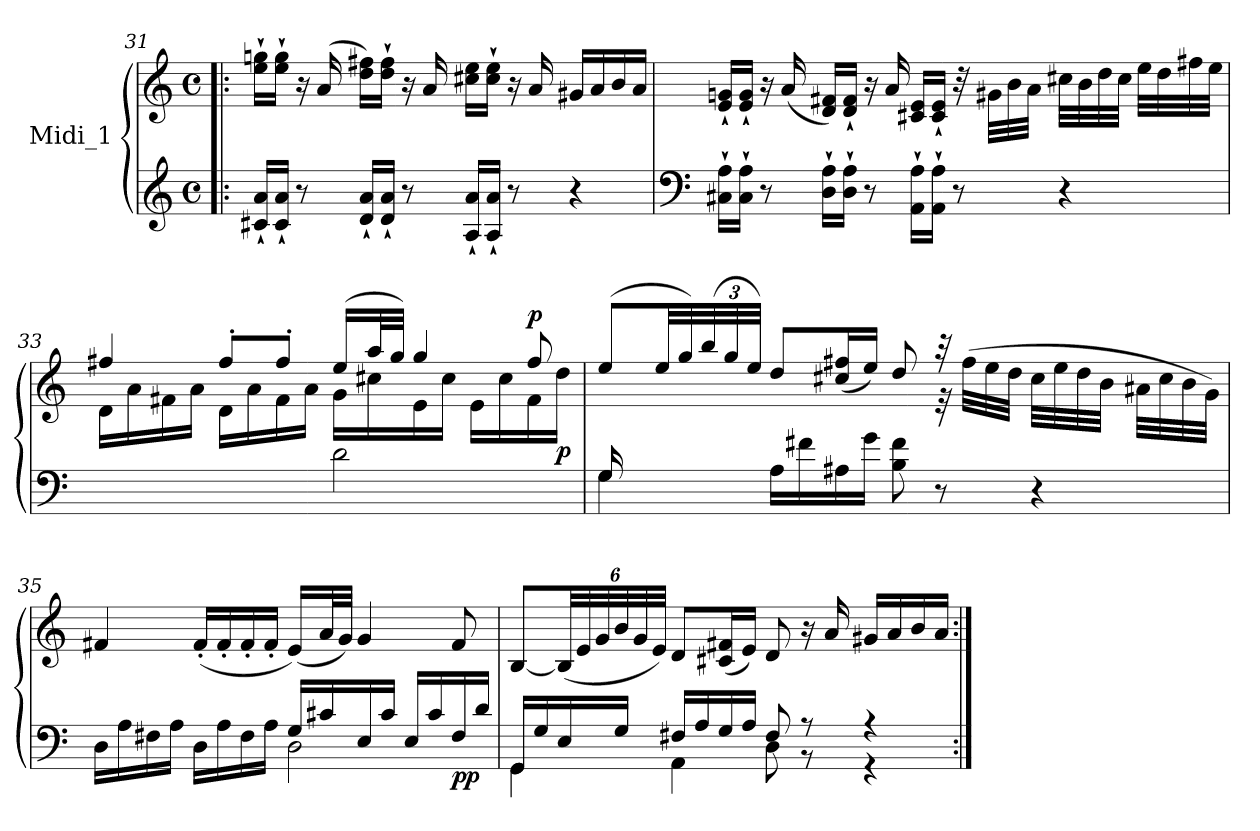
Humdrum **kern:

**kern	**kern	**dynam
*part1	*part1	*part1
*staff2	*staff1	*staff1/2
*I"Midi_1	*	*
*clefG2	*clefG2	*
*k[]	*k[]	*
*M4/4	*M4/4	*
*met(c)	*met(c)	*
=31!|:	=31!|:	=31!|:
*	*^	*
16c#X/` 16a/`LL	16ee\` 16ggni\`LL	2ryy	.
16c#/` 16a/`JJ	16ee\` 16gg\`JJ	.	.
8r	16r	.	.
.	(16a/	.	.
16d/` 16a/`LL	16dd\ 16ff#X\LL)	.	.
16d/` 16a/`JJ	16dd\` 16ff#\`JJ	.	.
8r	16r	.	.
.	16a/	.	.
16A/` 16a/`LL	16cc#X\ 16ee\LL	2ryy	.
16A/` 16a/`JJ	16cc#\` 16ee\`JJ	.	.
8r	16r	.	.
.	16a/	.	.
4r	16g#X/LL	.	.
.	16a/	.	.
.	16b/	.	.
.	16a/JJ	.	.
!!LO:PB:g=z	!!
=32	=32	=32	=32
*clefF4	*	*	*
16C#X\` 16A\`LL	16e/` 16gni/`LL	2ryy	.
16C#\` 16A\`JJ	16e/` 16g/`JJ	.	.
8r	16r	.	.
.	(16a/	.	.
16D\` 16A\`LL	16d/ 16f#X/LL)	.	.
16D\` 16A\`JJ	16d/` 16f#/`JJ	.	.
8r	16r	.	.
.	16a/	.	.
16AA\` 16A\`LL	16c#X/ 16e/LL	2ryy	.
16AA\` 16A\`JJ	16c#/` 16e/`JJ	.	.
8r	32r	.	.
.	32g#X\LLL	.	.
.	32b\	.	.
.	32a\JJJ	.	.
4r	32cc#X\LLL	.	.
.	32b\	.	.
.	32dd\	.	.
.	32cc#\JJJ	.	.
.	32ee\LLL	.	.
.	32dd\	.	.
.	32ff#X\	.	.
.	32ee\JJJ	.	.
!!LO:LB:g=z	!!
=33	=33	=33	=33
*^	*	*	*
2ryy	2ryy	4ff#X/	16d\LL	.
.	.	.	16a\	.
.	.	.	16f#X\	.
.	.	.	16a\JJ	.
.	.	8ff#'/L	16d\LL	.
.	.	.	16a\	.
.	.	8ff#'/J	16f#\	.
.	.	.	16a\JJ	.
!	!	!	!	!LO:DY:a=2
!	!	!	!	!LO:DY:n=1:a
2d\	2ryy	(>16ee/LL	16g\LL	sf sf
.	.	32aa/L	16cc#X\	.
.	.	32gg/JJJ)	.	.
.	.	4gg/	16e\	.
.	.	.	16cc#\JJ	.
.	.	.	16e\LL	.
.	.	.	16cc#\	.
!	!	!	!	!LO:DY:n=2:a
.	.	8ff#/	16f#\	p
!	!	!	!	!LO:DY:n=3:b
.	.	.	16dd\JJ	p
=34	=34	=34	=34	=34
*	*^	*	*	*
16G/LL	4G\	2ryy	(>8ee/L	16ryy	.
2...ryy	.	.	.	16g\	.
.	.	.	32ee/LL	16e\	.
.	.	.	32gg/)	.	.
*	*	*	*Xbrackettup	*	*
.	.	.	(>48bb/	16g\JJ	.
.	.	.	48gg/	.	.
.	.	.	48ee/JJJ)	.	.
.	16A\LL	.	4ryy	8dd/L	.
.	16f#X\	.	.	.	.
.	16A#X\	.	.	(>16cc#X/ 16ff#X/L	.
.	16g\JJ	.	.	16ee/JJ)	.
.	8B\ 8f#\	2ryy	8ryy	8dd/	.
.	8r	.	32r	32r	.
.	.	.	32ryy	(>32ff#\LLL	.
.	.	.	16ryy	32ee\	.
.	.	.	.	32dd\JJJ	.
.	4r	.	4ryy	32cc#\LLL	.
.	.	.	.	32ee\	.
.	.	.	.	32dd\	.
.	.	.	.	32b\JJJ	.
.	.	.	.	32a#X\LLL	.
.	.	.	.	32cc#\	.
.	.	.	.	32b\	.
.	.	.	.	32g\JJJ)	.
*	*v	*v	*	*	*
!!LO:LB:g=z	!!
=35	=35	=35	=35	=35
16D\LL	2ryy	4f#X/	2ryy	.
16A\	.	.	.	.
16F#X\	.	.	.	.
16A\JJ	.	.	.	.
16D\LL	.	(16f#'/LL	.	.
16A\	.	16f#'/	.	.
16F#\	.	16f#'/	.	.
16A\JJ	.	16f#'/JJ	.	.
!	!	!	!	!LO:DY:a=2
!	!	!	!	!LO:DY:n=1:b=2
16G/LL	2D\	(16e/LL)	2ryy	sf sf
16c#X/	.	32a/L	.	.
.	.	32g/JJJ)	.	.
16E/	.	4g/	.	.
16c#/JJ	.	.	.	.
16E/LL	.	.	.	.
16c#/	.	.	.	.
!	!	!	!	!LO:DY:n=2:b=2
!	!	!	!	!LO:DY:n=3:b
16F#/	.	8f#/	.	p p
16d/JJ	.	.	.	.
!!LO:PB:g=z	!!
=36	=36	=36	=36	=36
16GG/LL	4GG\	[8B/L	2ryy	.
16G/	.	.	.	.
16E/	.	(48B/LL]	.	.
.	.	48e/	.	.
.	.	48g/	.	.
16G/JJ	.	48b/	.	.
.	.	48g/	.	.
.	.	48e/JJJ)	.	.
16F#X/LL	4AA\	8d/L	.	.
16A/	.	.	.	.
16G/	.	(>16c#X/ 16f#X/L	.	.
16A/JJ	.	16e/JJ)	.	.
8F#/	8D\	8d/	2ryy	.
8r	8r	16r	.	.
.	.	16a/	.	.
4r	4r	16g#X/LL	.	.
.	.	16a/	.	.
.	.	16b/	.	.
.	.	16a/JJ	.	.
*v	*v	*	*	*
*	*v	*v	*
=:|!	=:|!	=:|!
*-	*-	*-
